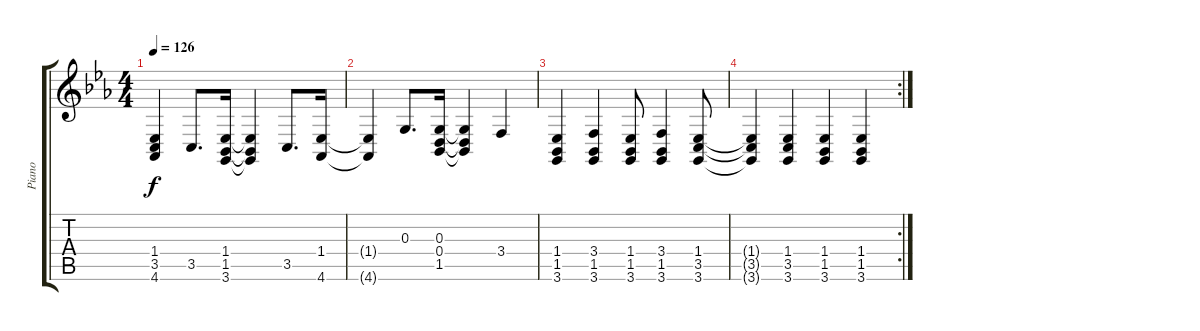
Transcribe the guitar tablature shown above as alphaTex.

\track ("Piano" "Piano") {instrument acousticgrandpiano}
\staff {score tabs}
\tuning (E4 B3 G3 D3 A2 E2) {hide}
\ts (4 4)
\tempo 126
\clef g2
\ks eb
(1.4{t} 3.5{t} 4.6{t}).4{dy f} 3.5.8{d} (1.4 1.5 3.6).16 (1.4{t} 1.5{t} 3.6{t}).4 3.5.8{d} (1.4 4.6).16 |
(1.4{t} 4.6{t}).4 0.3.8{d} (0.3 0.4 1.5).16 (0.3{t} 0.4{t} 1.5{t}).4 3.4.4 |
(1.4 1.5 3.6).4 (3.4 1.5 3.6).4 (1.4 1.5 3.6).8 (3.4 1.5 3.6).4 (1.4 3.5 3.6).8 |
\rc 2
(1.4{t} 3.5{t} 3.6{t}).4 (1.4 3.5 3.6).4 (1.4 1.5 3.6).4 (1.4 1.5 3.6).4
